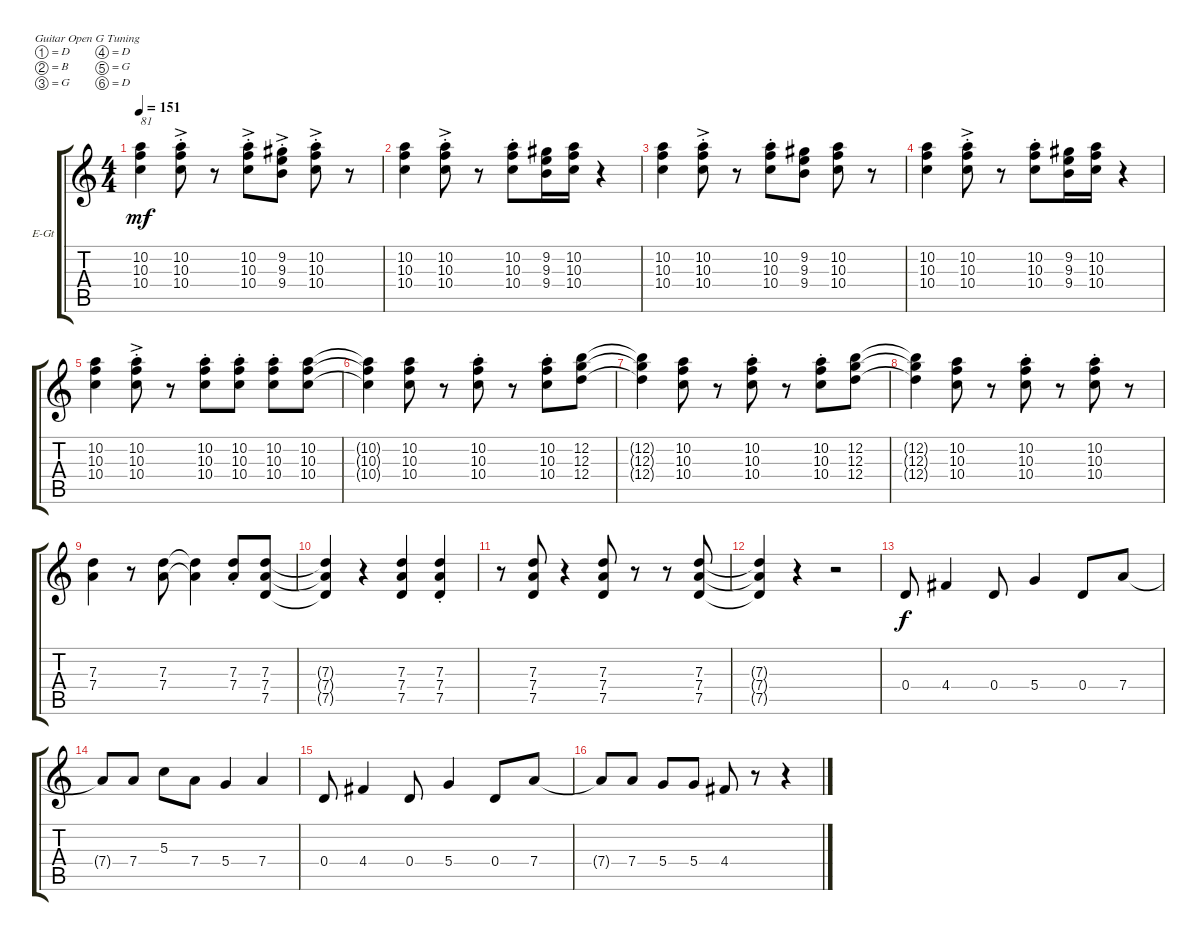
\bracketExtendMode groupsimilarinstruments
\firstSystemTrackNameOrientation horizontal
\otherSystemsTrackNameOrientation horizontal
\track ("Electric Guitar-Keith" "E-Gt") {instrument overdrivenguitar}
\staff {score tabs}
\tuning (D4 B3 G3 D3 G2 D2)
\ts (4 4)
\tempo 151
\clef g2
\ks aminor
(10.4 10.3 10.2).4{txt "81" dy mf} (10.4{ac st} 10.3{ac st} 10.2{ac st}).8 r.8 (10.4{ac st} 10.3{ac st} 10.2{ac st}).8 (9.4{ac st} 9.3{ac st} 9.2{ac st}).8 (10.4{ac st} 10.3{ac st} 10.2{ac st}).8 r.8 |
(10.4 10.3 10.2).4 (10.4{ac st} 10.3{ac st} 10.2{ac st}).8 r.8 (10.4{st} 10.3{st} 10.2{st}).8 (9.4 9.3 9.2).16 (10.4 10.3 10.2).16 r.4 |
(10.4 10.3 10.2).4 (10.4{ac st} 10.3{ac st} 10.2{ac st}).8 r.8 (10.4{st} 10.3{st} 10.2{st}).8 (9.4 9.3 9.2).8 (10.4 10.3 10.2).8 r.8 |
(10.4 10.3 10.2).4 (10.4{ac st} 10.3{ac st} 10.2{ac st}).8 r.8 (10.4{st} 10.3{st} 10.2{st}).8 (9.4 9.3 9.2).16 (10.4 10.3 10.2).16 r.4 |
(10.4 10.3 10.2).4 (10.4{ac st} 10.3{ac st} 10.2{ac st}).8 r.8 (10.4{st} 10.3{st} 10.2{st}).8 (10.4{st} 10.3{st} 10.2{st}).8 (10.4{st} 10.3{st} 10.2{st}).8 (10.4 10.3 10.2).8 |
(10.4{t} 10.3{t} 10.2{t}).4 (10.4 10.3 10.2).8 r.8 (10.4{st} 10.3{st} 10.2{st}).8 r.8 (10.4{st} 10.3{st} 10.2{st}).8 (12.4 12.3 12.2).8 |
(12.4{t} 12.3{t} 12.2{t}).4 (10.4 10.3 10.2).8 r.8 (10.4{st} 10.3{st} 10.2{st}).8 r.8 (10.4{st} 10.3{st} 10.2{st}).8 (12.4 12.3 12.2).8 |
(12.4{t} 12.3{t} 12.2{t}).4 (10.4 10.3 10.2).8 r.8 (10.4{st} 10.3{st} 10.2{st}).8 r.8 (10.4{st} 10.3{st} 10.2{st}).8 r.8 |
(7.4 7.3).4 r.8 (7.4 7.3).8 (7.4{t} 7.3{t}).4 (7.4{st} 7.3{st}).8 (7.5 7.4 7.3).8 |
(7.5{t} 7.4{t} 7.3{t}).4 r.4 (7.5 7.4 7.3).4 (7.5{st} 7.4{st} 7.3{st}).4 |
r.8 (7.5 7.4 7.3).8 r.4 (7.5 7.4 7.3).8 r.8 r.8 (7.5 7.4 7.3).8 |
(7.5{t} 7.4{t} 7.3{t}).4 r.4 r.2 |
0.4.8{dy f} 4.4.4 0.4.8 5.4.4 0.4.8 7.4.8 |
7.4{t}.8 7.4.8 5.3.8 7.4.8 5.4.4 7.4.4 |
0.4.8 4.4.4 0.4.8 5.4.4 0.4.8 7.4.8 |
7.4{t}.8 7.4.8 5.4.8 5.4.8 4.4.8 r.8 r.4
